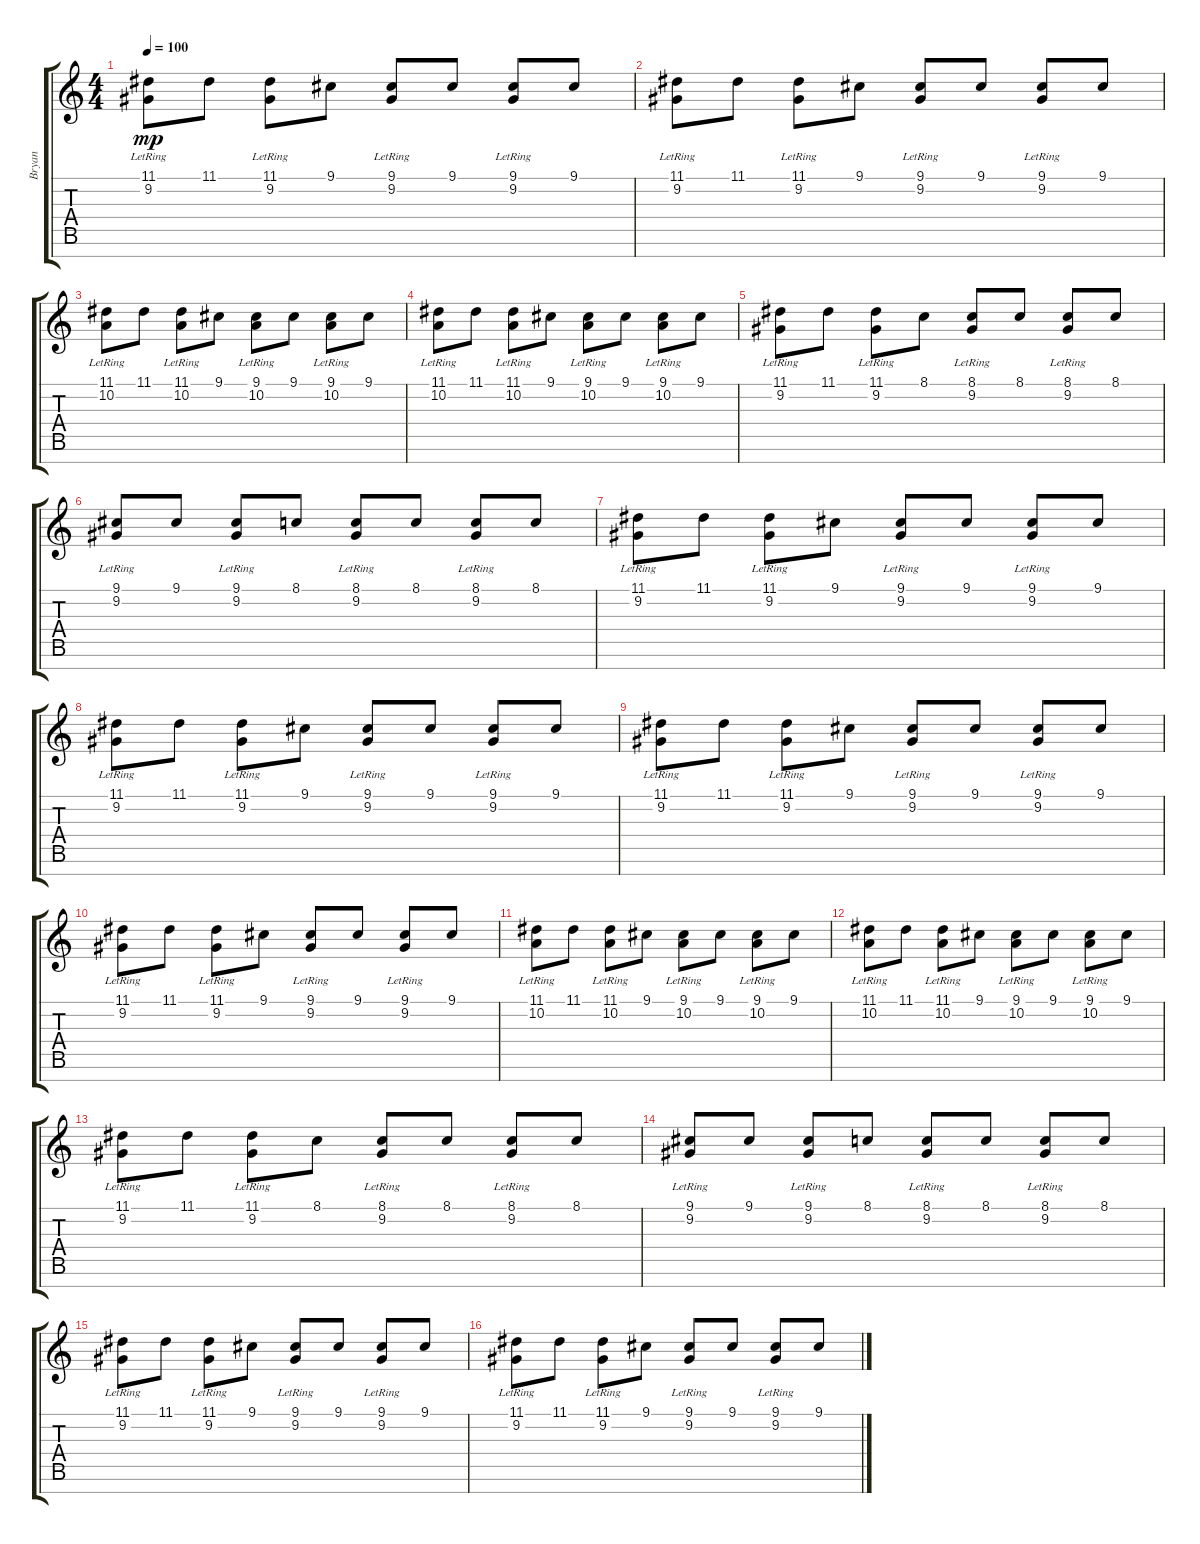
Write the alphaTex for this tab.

\track ("Bryan" "Bryan") {instrument electricgrandpiano}
\staff {score tabs}
\tuning (E4 B3 G3 D3 A2 E2 B1) {hide}
\ts (4 4)
\tempo 100
\clef g2
\ks c
(11.1 9.2{lr}).8{dy mp} 11.1.8 (11.1 9.2{lr}).8 9.1.8 (9.1 9.2{lr}).8 9.1.8 (9.1 9.2{lr}).8 9.1.8 |
(11.1 9.2{lr}).8 11.1.8 (11.1 9.2{lr}).8 9.1.8 (9.1 9.2{lr}).8 9.1.8 (9.1 9.2{lr}).8 9.1.8 |
(11.1 10.2{lr}).8 11.1.8 (11.1 10.2{lr}).8 9.1.8 (9.1 10.2{lr}).8 9.1.8 (9.1 10.2{lr}).8 9.1.8 |
(11.1 10.2{lr}).8 11.1.8 (11.1 10.2{lr}).8 9.1.8 (9.1 10.2{lr}).8 9.1.8 (9.1 10.2{lr}).8 9.1.8 |
(11.1 9.2{lr}).8 11.1.8 (11.1 9.2{lr}).8 8.1.8 (8.1 9.2{lr}).8 8.1.8 (8.1 9.2{lr}).8 8.1.8 |
(9.1 9.2{lr}).8 9.1.8 (9.1 9.2{lr}).8 8.1.8 (8.1 9.2{lr}).8 8.1.8 (8.1 9.2{lr}).8 8.1.8 |
(11.1 9.2{lr}).8 11.1.8 (11.1 9.2{lr}).8 9.1.8 (9.1 9.2{lr}).8 9.1.8 (9.1 9.2{lr}).8 9.1.8 |
(11.1 9.2{lr}).8 11.1.8 (11.1 9.2{lr}).8 9.1.8 (9.1 9.2{lr}).8 9.1.8 (9.1 9.2{lr}).8 9.1.8 |
(11.1 9.2{lr}).8 11.1.8 (11.1 9.2{lr}).8 9.1.8 (9.1 9.2{lr}).8 9.1.8 (9.1 9.2{lr}).8 9.1.8 |
(11.1 9.2{lr}).8 11.1.8 (11.1 9.2{lr}).8 9.1.8 (9.1 9.2{lr}).8 9.1.8 (9.1 9.2{lr}).8 9.1.8 |
(11.1 10.2{lr}).8 11.1.8 (11.1 10.2{lr}).8 9.1.8 (9.1 10.2{lr}).8 9.1.8 (9.1 10.2{lr}).8 9.1.8 |
(11.1 10.2{lr}).8 11.1.8 (11.1 10.2{lr}).8 9.1.8 (9.1 10.2{lr}).8 9.1.8 (9.1 10.2{lr}).8 9.1.8 |
(11.1 9.2{lr}).8 11.1.8 (11.1 9.2{lr}).8 8.1.8 (8.1 9.2{lr}).8 8.1.8 (8.1 9.2{lr}).8 8.1.8 |
(9.1 9.2{lr}).8 9.1.8 (9.1 9.2{lr}).8 8.1.8 (8.1 9.2{lr}).8 8.1.8 (8.1 9.2{lr}).8 8.1.8 |
(11.1 9.2{lr}).8 11.1.8 (11.1 9.2{lr}).8 9.1.8 (9.1 9.2{lr}).8 9.1.8 (9.1 9.2{lr}).8 9.1.8 |
(11.1 9.2{lr}).8 11.1.8 (11.1 9.2{lr}).8 9.1.8 (9.1 9.2{lr}).8 9.1.8 (9.1 9.2{lr}).8 9.1.8
